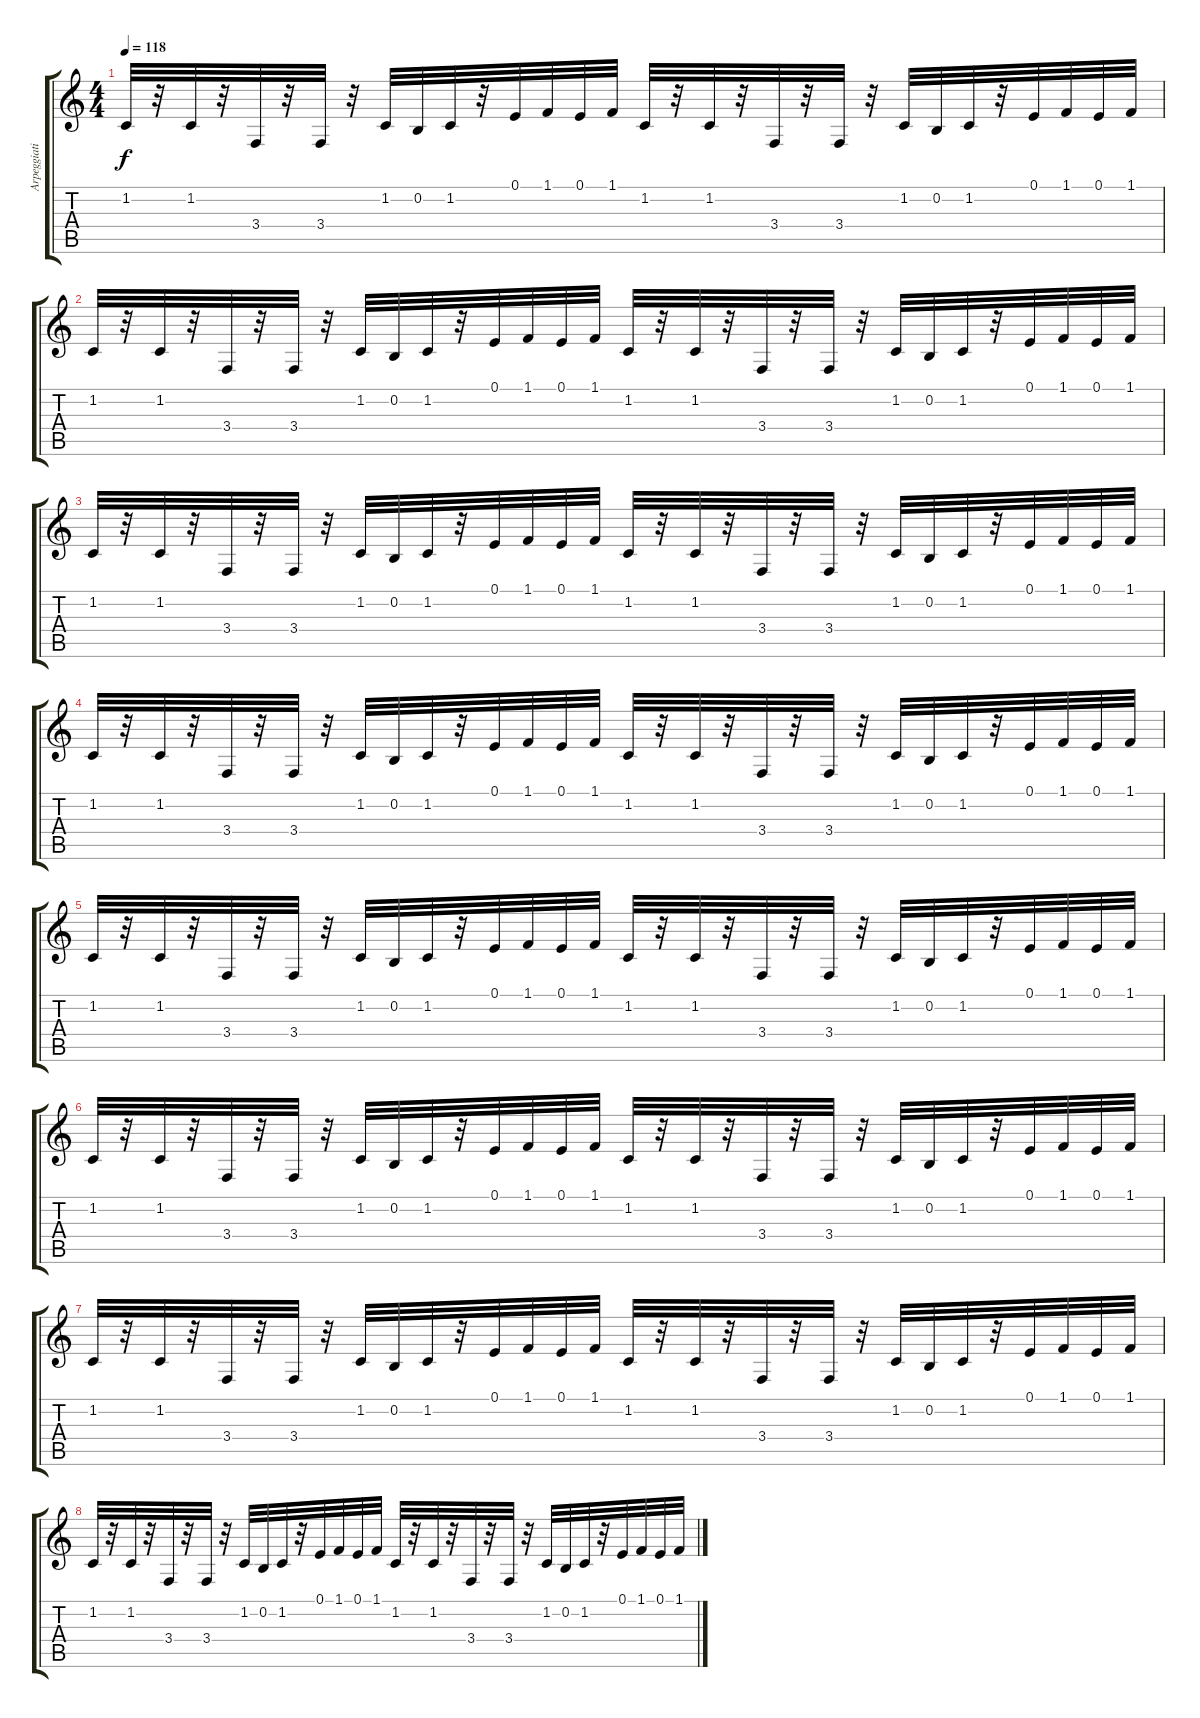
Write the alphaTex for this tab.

\track ("Arpeggiation" "Arpeggiati") {instrument flute}
\staff {score tabs}
\tuning (E4 B3 G3 D3 A2 E2) {hide}
\ts (4 4)
\tempo 118
\clef g2
\ks c
1.2.32{dy f} r.32 1.2.32 r.32 3.4.32 r.32 3.4.32 r.32 1.2.32 0.2.32 1.2.32 r.32 0.1.32 1.1.32 0.1.32 1.1.32 1.2.32 r.32 1.2.32 r.32 3.4.32 r.32 3.4.32 r.32 1.2.32 0.2.32 1.2.32 r.32 0.1.32 1.1.32 0.1.32 1.1.32 |
1.2.32 r.32 1.2.32 r.32 3.4.32 r.32 3.4.32 r.32 1.2.32 0.2.32 1.2.32 r.32 0.1.32 1.1.32 0.1.32 1.1.32 1.2.32 r.32 1.2.32 r.32 3.4.32 r.32 3.4.32 r.32 1.2.32 0.2.32 1.2.32 r.32 0.1.32 1.1.32 0.1.32 1.1.32 |
1.2.32 r.32 1.2.32 r.32 3.4.32 r.32 3.4.32 r.32 1.2.32 0.2.32 1.2.32 r.32 0.1.32 1.1.32 0.1.32 1.1.32 1.2.32 r.32 1.2.32 r.32 3.4.32 r.32 3.4.32 r.32 1.2.32 0.2.32 1.2.32 r.32 0.1.32 1.1.32 0.1.32 1.1.32 |
1.2.32 r.32 1.2.32 r.32 3.4.32 r.32 3.4.32 r.32 1.2.32 0.2.32 1.2.32 r.32 0.1.32 1.1.32 0.1.32 1.1.32 1.2.32 r.32 1.2.32 r.32 3.4.32 r.32 3.4.32 r.32 1.2.32 0.2.32 1.2.32 r.32 0.1.32 1.1.32 0.1.32 1.1.32 |
1.2.32 r.32 1.2.32 r.32 3.4.32 r.32 3.4.32 r.32 1.2.32 0.2.32 1.2.32 r.32 0.1.32 1.1.32 0.1.32 1.1.32 1.2.32 r.32 1.2.32 r.32 3.4.32 r.32 3.4.32 r.32 1.2.32 0.2.32 1.2.32 r.32 0.1.32 1.1.32 0.1.32 1.1.32 |
1.2.32 r.32 1.2.32 r.32 3.4.32 r.32 3.4.32 r.32 1.2.32 0.2.32 1.2.32 r.32 0.1.32 1.1.32 0.1.32 1.1.32 1.2.32 r.32 1.2.32 r.32 3.4.32 r.32 3.4.32 r.32 1.2.32 0.2.32 1.2.32 r.32 0.1.32 1.1.32 0.1.32 1.1.32 |
1.2.32 r.32 1.2.32 r.32 3.4.32 r.32 3.4.32 r.32 1.2.32 0.2.32 1.2.32 r.32 0.1.32 1.1.32 0.1.32 1.1.32 1.2.32 r.32 1.2.32 r.32 3.4.32 r.32 3.4.32 r.32 1.2.32 0.2.32 1.2.32 r.32 0.1.32 1.1.32 0.1.32 1.1.32 |
1.2.32 r.32 1.2.32 r.32 3.4.32 r.32 3.4.32 r.32 1.2.32 0.2.32 1.2.32 r.32 0.1.32 1.1.32 0.1.32 1.1.32 1.2.32 r.32 1.2.32 r.32 3.4.32 r.32 3.4.32 r.32 1.2.32 0.2.32 1.2.32 r.32 0.1.32 1.1.32 0.1.32 1.1.32
